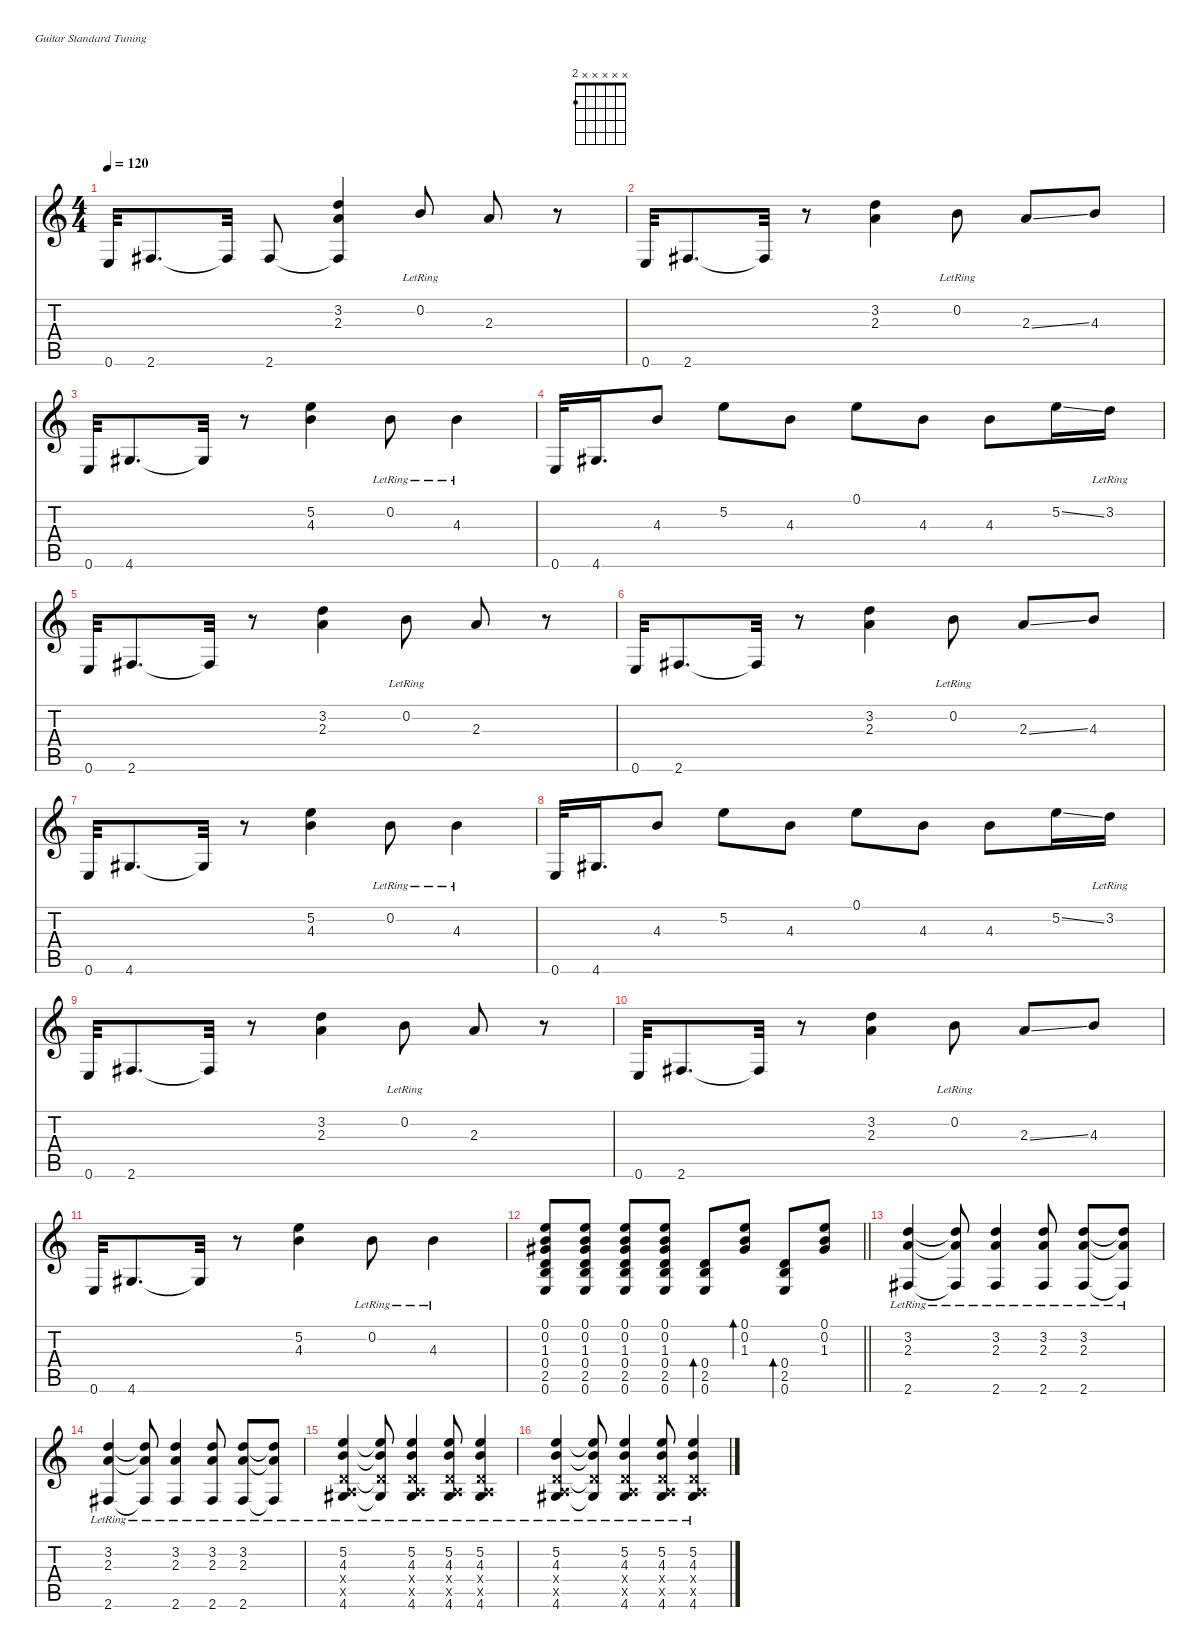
\defaultSystemsLayout 4
\hideDynamics
\bracketExtendMode nobrackets
\singleTrackTrackNamePolicy hidden
\multiTrackTrackNamePolicy hidden
\otherSystemsTrackNameOrientation horizontal
\track ("Guitar 1  Vedder" "jz.guit.") {defaultSystemsLayout 8 instrument electricguitarjazz}
\staff {score tabs}
\tuning (E4 B3 G3 D3 A2 E2)
\chord ("" x x x x x 2)
\ts (4 4)
\tempo 120
\clef g2
\ks c
0.6.32{dy f beam Up} 2.6{acc #}.8{d ch "" beam Up} 2.6{t acc #}.32{dy mf beam Up} 2.6{acc #}.8{beam Up} (3.2 2.3 2.6{t acc #}).4{dy f beam Up} 0.2{lr}.8{beam Up} 2.3.8{beam Up} r.8{beam Up} |
0.6.32{beam Up} 2.6{acc #}.8{d ch "" beam Up} 2.6{t acc #}.32{beam Up} r.8{beam Up} (3.2 2.3).4{beam Down} 0.2{lr}.8{beam Down} 2.3{ss}.8{beam Up} 4.3.8{beam Up} |
0.6.32{beam Up} 4.6{acc #}.8{d beam Up} 4.6{t acc #}.32{beam Up} r.8{beam Up} (5.2 4.3).4{beam Down} 0.2{lr}.8{beam Down} 4.3{lr}.4{beam Down} |
0.6.32{beam Up} 4.6{acc #}.16{d beam Up} 4.3.8{beam Up} 5.2.8{beam Down} 4.3.8{beam Down} 0.1.8{beam Down} 4.3.8{beam Down} 4.3.8{beam Down} 5.2{ss}.16{beam Down} 3.2{lr}.16{beam Down} |
0.6.32{beam Up} 2.6{acc #}.8{d ch "" beam Up} 2.6{t acc #}.32{beam Up} r.8{beam Up} (3.2 2.3).4{beam Down} 0.2{lr}.8{beam Down} 2.3.8{beam Up} r.8{beam Up} |
0.6.32{beam Up} 2.6{acc #}.8{d ch "" beam Up} 2.6{t acc #}.32{beam Up} r.8{beam Up} (3.2 2.3).4{beam Down} 0.2{lr}.8{beam Down} 2.3{ss}.8{beam Up} 4.3.8{beam Up} |
0.6.32{beam Up} 4.6{acc #}.8{d beam Up} 4.6{t acc #}.32{beam Up} r.8{beam Up} (5.2 4.3).4{beam Down} 0.2{lr}.8{beam Down} 4.3{lr}.4{beam Down} |
0.6.32{beam Up} 4.6{acc #}.16{d beam Up} 4.3.8{beam Up} 5.2.8{beam Down} 4.3.8{beam Down} 0.1.8{beam Down} 4.3.8{beam Down} 4.3.8{beam Down} 5.2{ss}.16{beam Down} 3.2{lr}.16{beam Down} |
0.6.32{beam Up} 2.6{acc #}.8{d ch "" beam Up} 2.6{t acc #}.32{beam Up} r.8{beam Up} (3.2 2.3).4{beam Down} 0.2{lr}.8{beam Down} 2.3.8{beam Up} r.8{beam Up} |
0.6.32{beam Up} 2.6{acc #}.8{d ch "" beam Up} 2.6{t acc #}.32{beam Up} r.8{beam Up} (3.2 2.3).4{beam Down} 0.2{lr}.8{beam Down} 2.3{ss}.8{beam Up} 4.3.8{beam Up} |
0.6.32{beam Up} 4.6{acc #}.8{d beam Up} 4.6{t acc #}.32{beam Up} r.8{beam Up} (5.2 4.3).4{beam Down} 0.2{lr}.8{beam Down} 4.3{lr}.4{beam Down} |
\barLineRight lightlight
(0.1 0.2 1.3{acc #} 0.4 2.5 0.6).8{beam Up} (0.1 0.2 1.3{acc #} 0.4 2.5 0.6).8{beam Up} (0.1 0.2 1.3{acc #} 0.4 2.5 0.6).8{beam Up} (0.1 0.2 1.3{acc #} 0.4 2.5 0.6).8{beam Up} (0.4 2.5 0.6).8{bd 30 beam Up} (0.1 0.2 1.3{acc #}).8{bd 30 beam Up} (0.4 2.5 0.6).8{bd 30 beam Up} (0.1 0.2 1.3{acc #}).8{beam Up} |
(3.2{lr} 2.3{lr} 2.6{lr acc #}).4{ch "" beam Up} (3.2{lr t} 2.3{lr t} 2.6{lr t acc #}).8{beam Up} (3.2{lr} 2.3{lr} 2.6{lr acc #}).4{beam Up} (3.2{lr} 2.3{lr} 2.6{lr acc #}).8{beam Up} (3.2{lr} 2.3{lr} 2.6{lr acc #}).8{beam Up} (3.2{lr t} 2.3{lr t} 2.6{lr t acc #}).8{beam Up} |
(3.2{lr} 2.3{lr} 2.6{lr acc #}).4{ch "" beam Up} (3.2{lr t} 2.3{lr t} 2.6{lr t acc #}).8{beam Up} (3.2{lr} 2.3{lr} 2.6{lr acc #}).4{beam Up} (3.2{lr} 2.3{lr} 2.6{lr acc #}).8{beam Up} (3.2{lr} 2.3{lr} 2.6{lr acc #}).8{beam Up} (3.2{lr t} 2.3{lr t} 2.6{lr t acc #}).8{beam Up} |
(5.2{lr} 4.3{lr} 0.4{x} 0.5{x} 4.6{lr acc #}).4{beam Up} (5.2{lr t} 4.3{lr t} 0.4{x t} 4.6{lr t acc #}).8{beam Up} (5.2 4.3{lr} 0.4{x} 0.5{x} 4.6{lr acc #}).4{beam Up} (5.2{lr} 4.3{lr} 0.4{x} 0.5{x} 4.6{lr acc #}).8{beam Up} (5.2{lr} 4.3{lr} 0.4{x} 0.5{x} 4.6{lr acc #}).4{beam Up} |
(5.2{lr} 4.3{lr} 0.4{x} 0.5{x} 4.6{lr acc #}).4{beam Up} (5.2{lr t} 4.3{lr t} 0.4{x t} 4.6{lr t acc #}).8{beam Up} (5.2 4.3{lr} 0.4{x} 0.5{x} 4.6{lr acc #}).4{beam Up} (5.2{lr} 4.3{lr} 0.4{x} 0.5{x} 4.6{lr acc #}).8{beam Up} (5.2{lr} 4.3{lr} 0.4{x} 0.5{x} 4.6{lr acc #}).4{beam Up}
